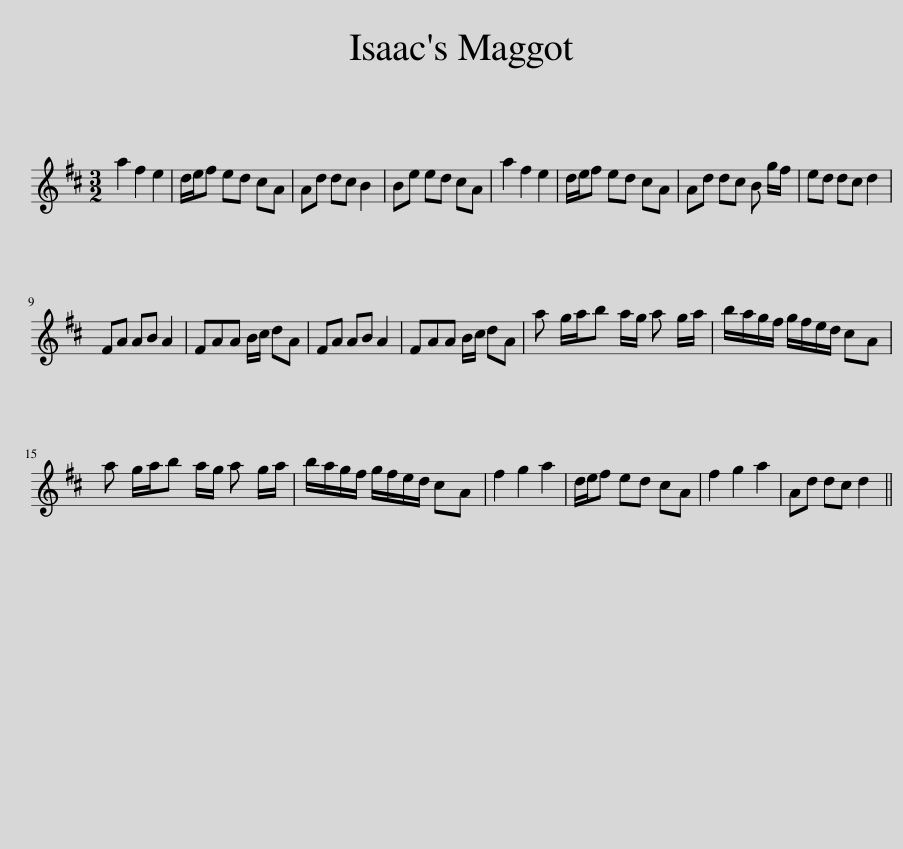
X:1
L:1/8
M:3/2
I:linebreak $
K:D
V:1 treble
V:1
 a2 f2 e2 | d/e/f ed cA | Ad dc B2 | Be ed cA | a2 f2 e2 | %5
 d/e/f ed cA | Ad dc B g/f/ | ed dc d2 |$ FA AB A2 | FAA B/c/ dA | %10
 FA AB A2 | FAA B/c/ dA | a g/a/b a/g/ a g/a/ | b/a/g/f/ g/f/e/d/ cA |$ a g/a/b a/g/ a g/a/ | %15
 b/a/g/f/ g/f/e/d/ cA | f2 g2 a2 | d/e/f ed cA | f2 g2 a2 | Ad dc d2 || %20
